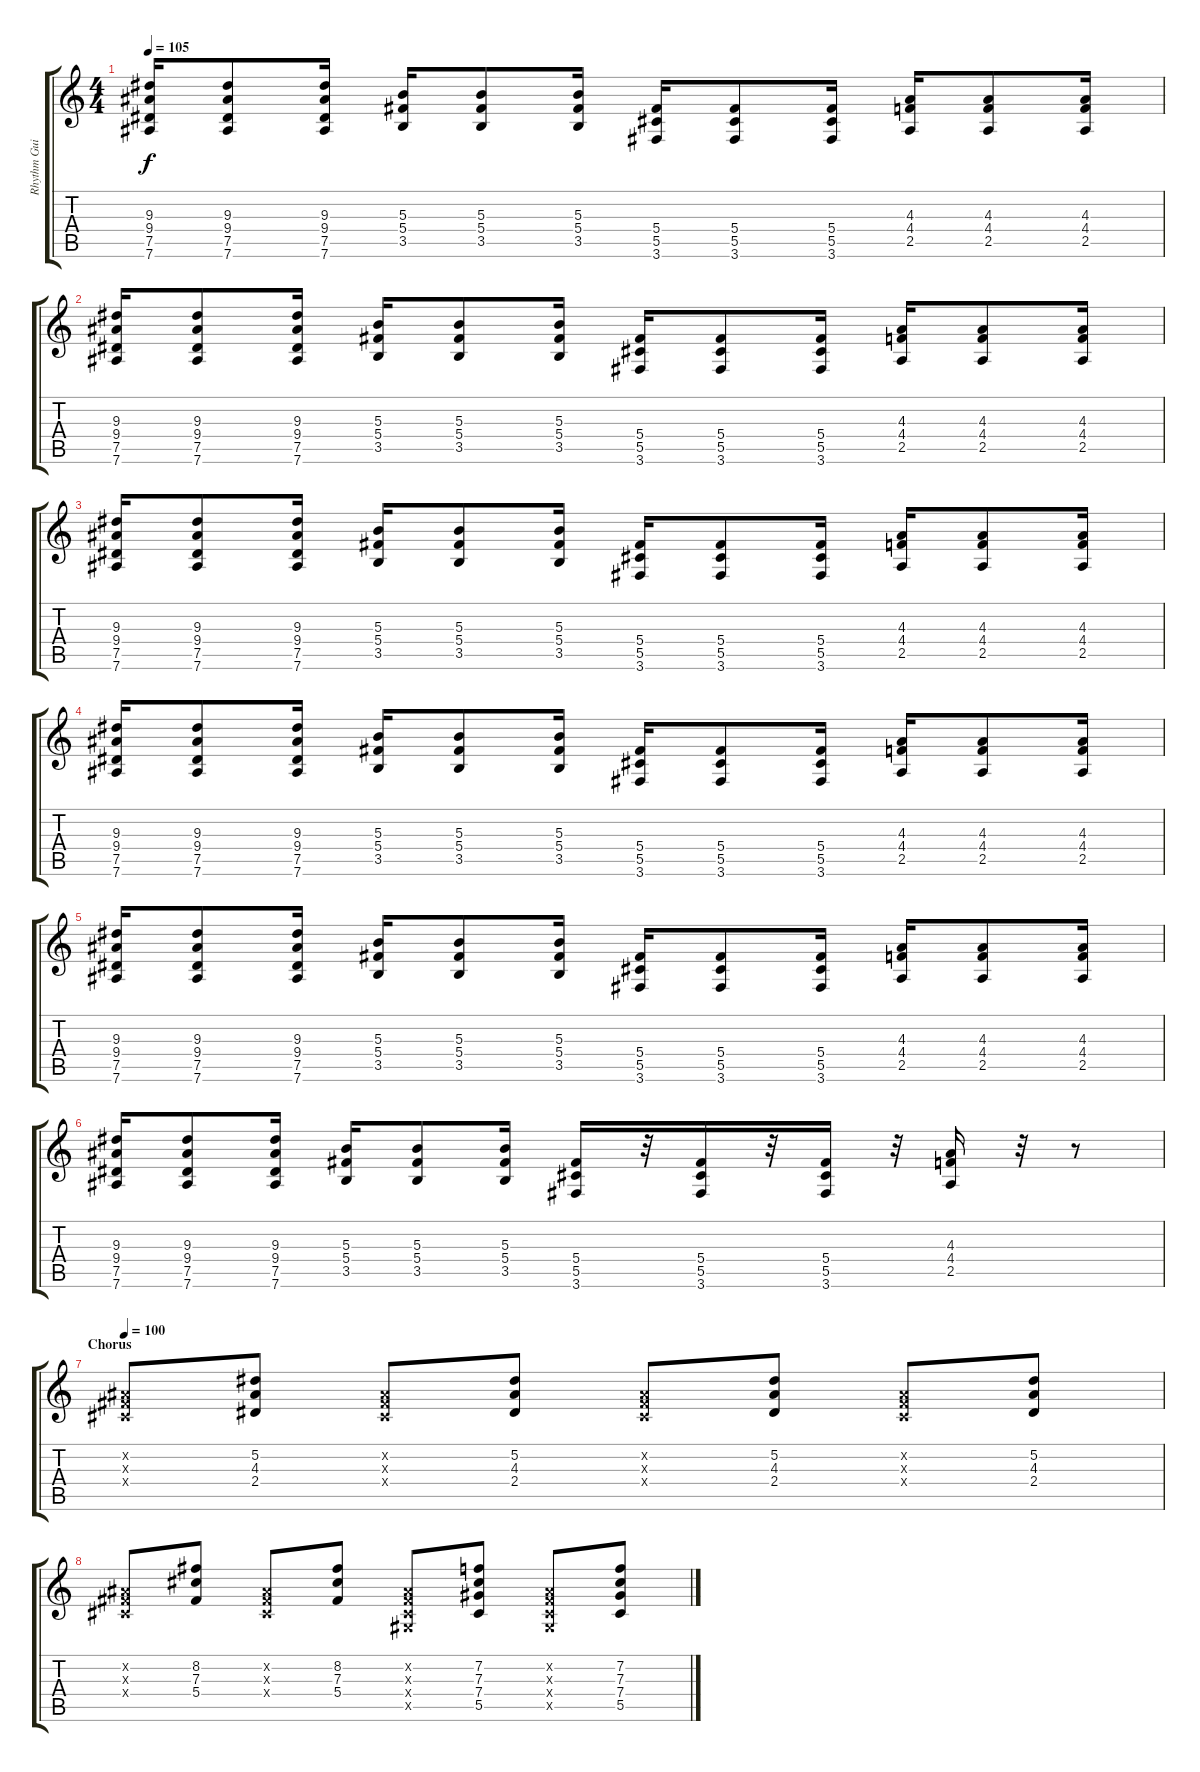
\track ("Rhythm Guitar" "Rhythm Gui") {instrument distortionguitar}
\staff {score tabs}
\tuning (Eb4 Bb3 Gb3 Db3 Ab2 Eb2) {hide}
\ts (4 4)
\tempo 105
\clef g2
\ks c
(9.3 9.4 7.5 7.6).16{dy f instrument distortionguitar} (9.3 9.4 7.5 7.6).8 (9.3 9.4 7.5 7.6).16 (5.3 5.4 3.5).16 (5.3 5.4 3.5).8 (5.3 5.4 3.5).16 (5.4 5.5 3.6).16 (5.4 5.5 3.6).8 (5.4 5.5 3.6).16 (4.3 4.4 2.5).16 (4.3 4.4 2.5).8 (4.3 4.4 2.5).16 |
(9.3 9.4 7.5 7.6).16 (9.3 9.4 7.5 7.6).8 (9.3 9.4 7.5 7.6).16 (5.3 5.4 3.5).16 (5.3 5.4 3.5).8 (5.3 5.4 3.5).16 (5.4 5.5 3.6).16 (5.4 5.5 3.6).8 (5.4 5.5 3.6).16 (4.3 4.4 2.5).16 (4.3 4.4 2.5).8 (4.3 4.4 2.5).16 |
(9.3 9.4 7.5 7.6).16 (9.3 9.4 7.5 7.6).8 (9.3 9.4 7.5 7.6).16 (5.3 5.4 3.5).16 (5.3 5.4 3.5).8 (5.3 5.4 3.5).16 (5.4 5.5 3.6).16 (5.4 5.5 3.6).8 (5.4 5.5 3.6).16 (4.3 4.4 2.5).16 (4.3 4.4 2.5).8 (4.3 4.4 2.5).16 |
(9.3 9.4 7.5 7.6).16 (9.3 9.4 7.5 7.6).8 (9.3 9.4 7.5 7.6).16 (5.3 5.4 3.5).16 (5.3 5.4 3.5).8 (5.3 5.4 3.5).16 (5.4 5.5 3.6).16 (5.4 5.5 3.6).8 (5.4 5.5 3.6).16 (4.3 4.4 2.5).16 (4.3 4.4 2.5).8 (4.3 4.4 2.5).16 |
(9.3 9.4 7.5 7.6).16 (9.3 9.4 7.5 7.6).8 (9.3 9.4 7.5 7.6).16 (5.3 5.4 3.5).16 (5.3 5.4 3.5).8 (5.3 5.4 3.5).16 (5.4 5.5 3.6).16 (5.4 5.5 3.6).8 (5.4 5.5 3.6).16 (4.3 4.4 2.5).16 (4.3 4.4 2.5).8 (4.3 4.4 2.5).16 |
(9.3 9.4 7.5 7.6).16 (9.3 9.4 7.5 7.6).8 (9.3 9.4 7.5 7.6).16 (5.3 5.4 3.5).16 (5.3 5.4 3.5).8 (5.3 5.4 3.5).16 (5.4 5.5 3.6).16 r.32 (5.4 5.5 3.6).16 r.32 (5.4 5.5 3.6).16 r.32 (4.3 4.4 2.5).16 r.32 r.8 |
\section ("" "Chorus")
\tempo 100
(0.2{x} 0.3{x} 0.4{x}).8 (5.2 4.3 2.4).8 (0.2{x} 0.3{x} 0.4{x}).8 (5.2 4.3 2.4).8 (0.2{x} 0.3{x} 0.4{x}).8 (5.2 4.3 2.4).8 (0.2{x} 0.3{x} 0.4{x}).8 (5.2 4.3 2.4).8 |
(0.2{x} 0.3{x} 0.4{x}).8 (8.2 7.3 5.4).8 (0.2{x} 0.3{x} 0.4{x}).8 (8.2 7.3 5.4).8 (0.2{x} 0.3{x} 0.4{x} 0.5{x}).8 (7.2 7.3 7.4 5.5).8 (0.2{x} 0.3{x} 0.4{x} 0.5{x}).8 (7.2 7.3 7.4 5.5).8
